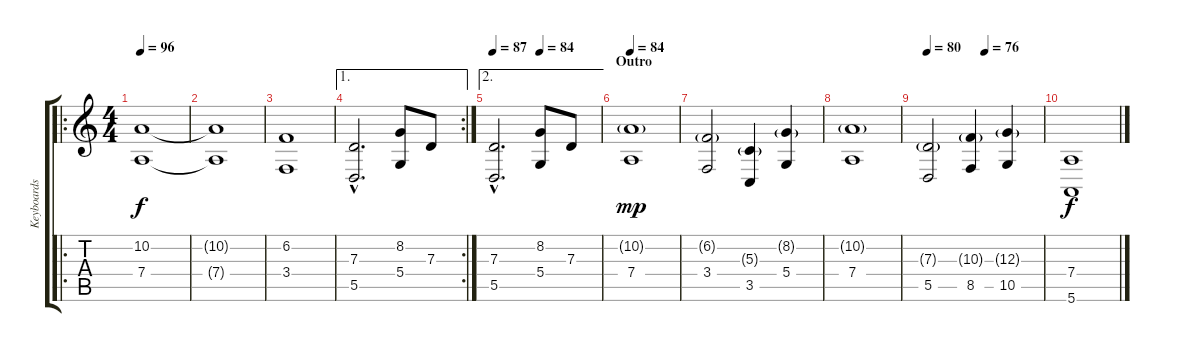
\track ("Keyboards" "Keyboards") {instrument stringensemble1}
\staff {score tabs}
\tuning (E4 B3 G3 D3 A2 E2) {hide}
\ro
\ts (4 4)
\tempo 96
\clef g2
\ks c
(10.2 7.4).1{dy f} |
(10.2{t} 7.4{t}).1 |
(6.2 3.4).1 |
\ae 1
\rc 2
(7.3{hac} 5.5{hac}).2{d} (8.2 5.4).8 7.3.8 |
\ae 2
\tempo 87
\tempo (84 0.4375)
(7.3{hac} 5.5{hac}).2{d} (8.2 5.4).8 7.3.8 |
\section ("" "Outro")
\tempo 84
(10.2{g} 7.4).1{dy mp} |
(6.2{g} 3.4).2 (5.3{g} 3.5).4 (8.2{g} 5.4).4 |
(10.2{g} 7.4).1 |
\tempo 80
\tempo (76 0.5)
(7.3{g} 5.5).2 (10.3{g} 8.5).4 (12.3{g} 10.5).4 |
(7.4 5.6).1{dy f volume 0}
